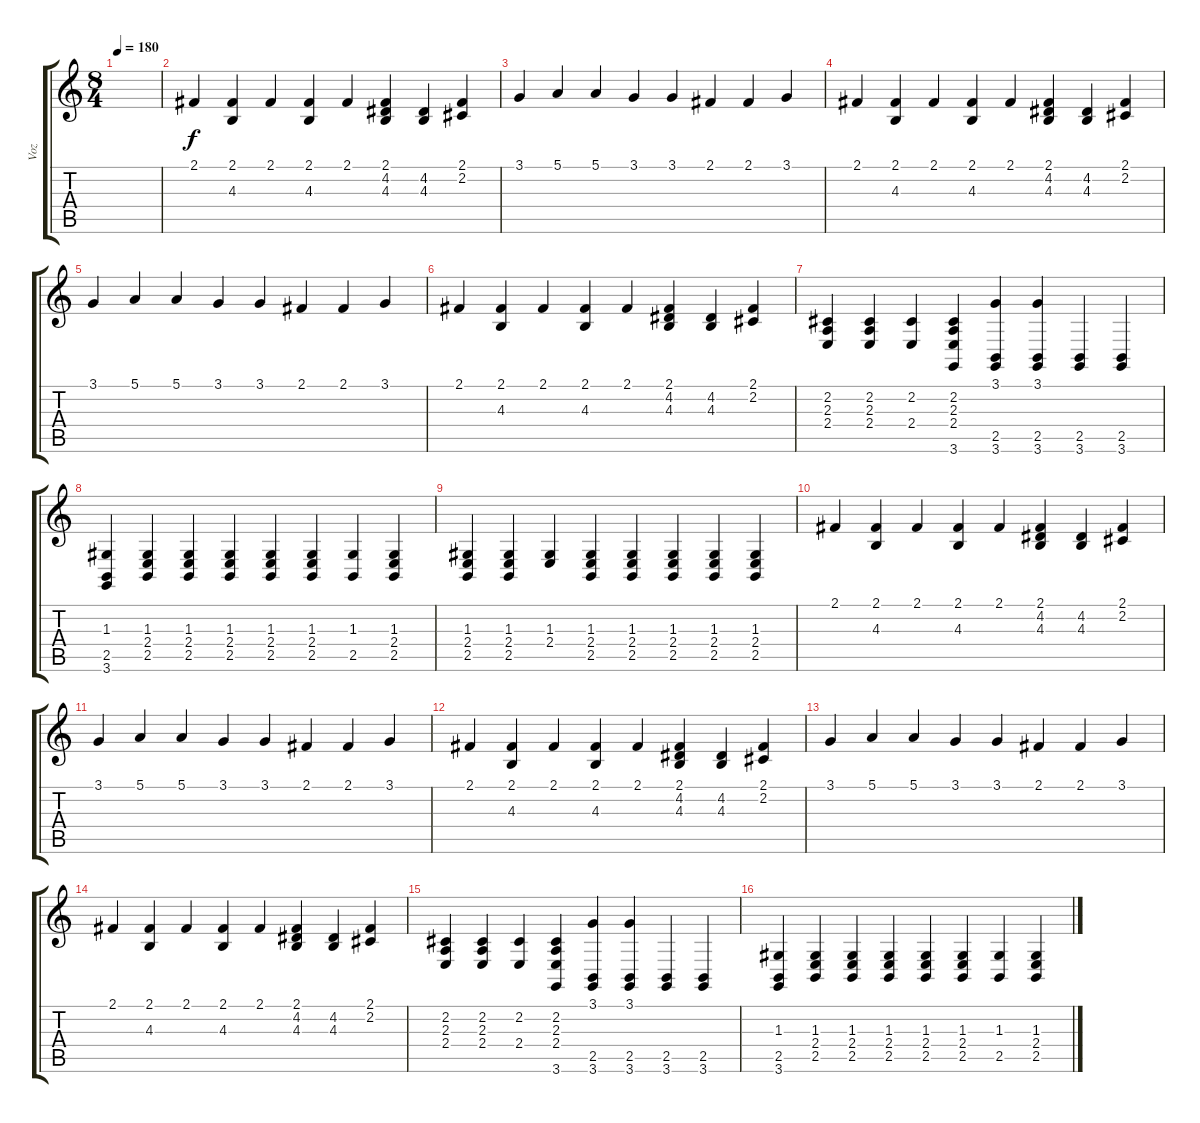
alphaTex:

\track ("Voz" "Voz") {instrument choiraahs}
\staff {score tabs}
\tuning (E4 B3 G3 D3 A2 E2) {hide}
\ts (8 4)
\tempo 180
\clef g2
\ks c
|
2.1.4 (2.1 4.3).4 2.1.4 (2.1 4.3).4 2.1.4 (2.1 4.2 4.3).4 (4.2 4.3).4 (2.1 2.2).4 |
3.1.4 5.1.4 5.1.4 3.1.4 3.1.4 2.1.4 2.1.4 3.1.4 |
2.1.4 (2.1 4.3).4 2.1.4 (2.1 4.3).4 2.1.4 (2.1 4.2 4.3).4 (4.2 4.3).4 (2.1 2.2).4 |
3.1.4 5.1.4 5.1.4 3.1.4 3.1.4 2.1.4 2.1.4 3.1.4 |
2.1.4 (2.1 4.3).4 2.1.4 (2.1 4.3).4 2.1.4 (2.1 4.2 4.3).4 (4.2 4.3).4 (2.1 2.2).4 |
(2.2 2.3 2.4).4 (2.2 2.3 2.4).4 (2.2 2.4).4 (2.2 2.3 2.4 3.6).4 (3.1 2.5 3.6).4 (3.1 2.5 3.6).4 (2.5 3.6).4 (2.5 3.6).4 |
(1.3 2.5 3.6).4 (1.3 2.4 2.5).4 (1.3 2.4 2.5).4 (1.3 2.4 2.5).4 (1.3 2.4 2.5).4 (1.3 2.4 2.5).4 (1.3 2.5).4 (1.3 2.4 2.5).4 |
(1.3 2.4 2.5).4 (1.3 2.4 2.5).4 (1.3 2.4).4 (1.3 2.4 2.5).4 (1.3 2.4 2.5).4 (1.3 2.4 2.5).4 (1.3 2.4 2.5).4 (1.3 2.4 2.5).4 |
2.1.4 (2.1 4.3).4 2.1.4 (2.1 4.3).4 2.1.4 (2.1 4.2 4.3).4 (4.2 4.3).4 (2.1 2.2).4 |
3.1.4 5.1.4 5.1.4 3.1.4 3.1.4 2.1.4 2.1.4 3.1.4 |
2.1.4 (2.1 4.3).4 2.1.4 (2.1 4.3).4 2.1.4 (2.1 4.2 4.3).4 (4.2 4.3).4 (2.1 2.2).4 |
3.1.4 5.1.4 5.1.4 3.1.4 3.1.4 2.1.4 2.1.4 3.1.4 |
2.1.4 (2.1 4.3).4 2.1.4 (2.1 4.3).4 2.1.4 (2.1 4.2 4.3).4 (4.2 4.3).4 (2.1 2.2).4 |
(2.2 2.3 2.4).4 (2.2 2.3 2.4).4 (2.2 2.4).4 (2.2 2.3 2.4 3.6).4 (3.1 2.5 3.6).4 (3.1 2.5 3.6).4 (2.5 3.6).4 (2.5 3.6).4 |
(1.3 2.5 3.6).4 (1.3 2.4 2.5).4 (1.3 2.4 2.5).4 (1.3 2.4 2.5).4 (1.3 2.4 2.5).4 (1.3 2.4 2.5).4 (1.3 2.5).4 (1.3 2.4 2.5).4
